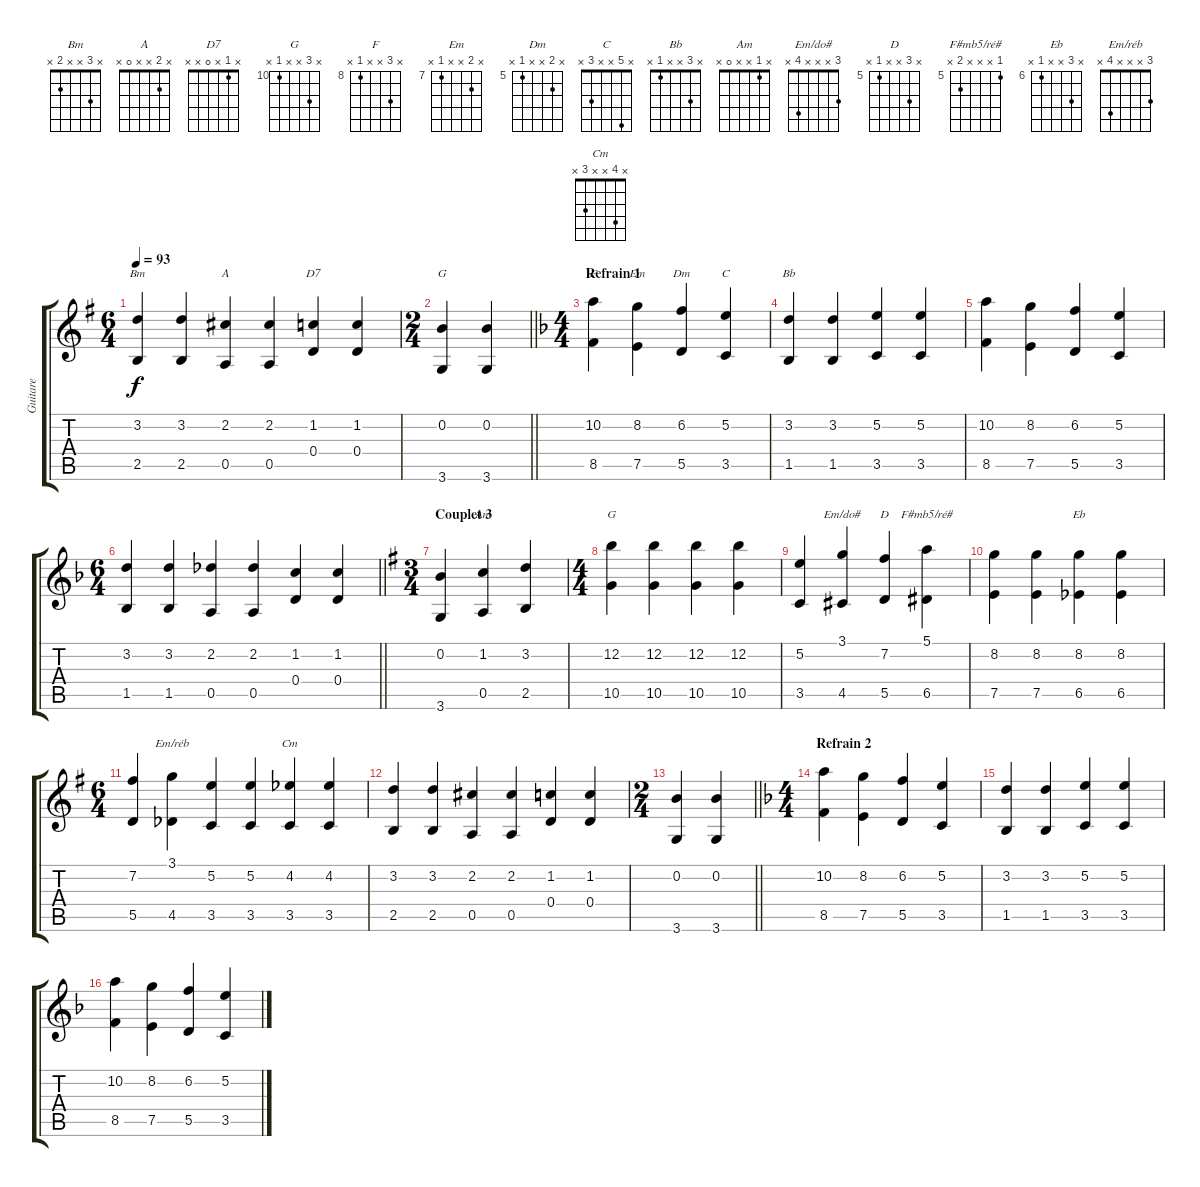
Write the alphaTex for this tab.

\track ("Guitare" "Guitare") {instrument acousticguitarsteel}
\staff {score tabs}
\tuning (E4 B3 G3 D3 A2 E2) {hide}
\chord ("Bm" x 3 x x 2 x)
\chord ("A" x 2 x x 0 x)
\chord ("D7" x 1 x 0 x x)
\chord ("G" x 0 x x x 3)
\chord ("F" x 10 x x 8 x) {firstfret 8}
\chord ("Em" x 8 x x 7 x) {firstfret 7}
\chord ("Dm" x 6 x x 5 x) {firstfret 5}
\chord ("C" x 5 x x 3 x)
\chord ("Bb" x 3 x x 1 x)
\chord ("Am" x 1 x x 0 x)
\chord ("G" x 12 x x 10 x) {firstfret 10}
\chord ("Em/do#" 3 x x x 4 x)
\chord ("D" x 7 x x 5 x) {firstfret 5}
\chord ("F#mb5/ré#" 5 x x x 6 x) {firstfret 5}
\chord ("Eb" x 8 x x 6 x) {firstfret 6}
\chord ("Em/réb" 3 x x x 4 x)
\chord ("Cm" x 4 x x 3 x)
\ts (6 4)
\tempo 93
\clef g2
\ks g
(3.2 2.5).4{ch "Bm" dy f} (3.2 2.5).4 (2.2 0.5).4{ch "A"} (2.2 0.5).4 (1.2 0.4).4{ch "D7"} (1.2 0.4).4 |
\ts (2 4)
\barLineRight lightlight
(0.2 3.6).4{ch "G"} (0.2 3.6).4 |
\ts (4 4)
\section ("" "Refrain 1")
\ks f
(10.2 8.5).4{ch "F"} (8.2 7.5).4{ch "Em"} (6.2 5.5).4{ch "Dm"} (5.2 3.5).4{ch "C"} |
(3.2 1.5).4{ch "Bb"} (3.2 1.5).4 (5.2 3.5).4 (5.2 3.5).4 |
(10.2 8.5).4 (8.2 7.5).4 (6.2 5.5).4 (5.2 3.5).4 |
\ts (6 4)
\barLineRight lightlight
(3.2 1.5).4 (3.2 1.5).4 (2.2 0.5).4 (2.2 0.5).4 (1.2 0.4).4 (1.2 0.4).4 |
\ts (3 4)
\section ("" "Couplet 3")
\ks g
(0.2 3.6).4 (1.2 0.5).4{ch "Am"} (3.2 2.5).4 |
\ts (4 4)
(12.2 10.5).4{ch "G"} (12.2 10.5).4 (12.2 10.5).4 (12.2 10.5).4 |
(5.2 3.5).4 (3.1 4.5).4{ch "Em/do#"} (7.2 5.5).4{ch "D"} (5.1 6.5).4{ch "F#mb5/ré#"} |
(8.2 7.5).4 (8.2 7.5).4 (8.2 6.5{acc b}).4{ch "Eb"} (8.2 6.5{acc b}).4 |
\ts (6 4)
(7.2 5.5).4 (3.1 4.5{acc b}).4{ch "Em/réb"} (5.2 3.5).4 (5.2 3.5).4 (4.2{acc b} 3.5).4{ch "Cm"} (4.2{acc b} 3.5).4 |
(3.2 2.5).4 (3.2 2.5).4 (2.2 0.5).4 (2.2 0.5).4 (1.2 0.4).4 (1.2 0.4).4 |
\ts (2 4)
\barLineRight lightlight
(0.2 3.6).4 (0.2 3.6).4 |
\ts (4 4)
\section ("" "Refrain 2")
\ks f
(10.2 8.5).4 (8.2 7.5).4 (6.2 5.5).4 (5.2 3.5).4 |
(3.2 1.5).4 (3.2 1.5).4 (5.2 3.5).4 (5.2 3.5).4 |
(10.2 8.5).4 (8.2 7.5).4 (6.2 5.5).4 (5.2 3.5).4
